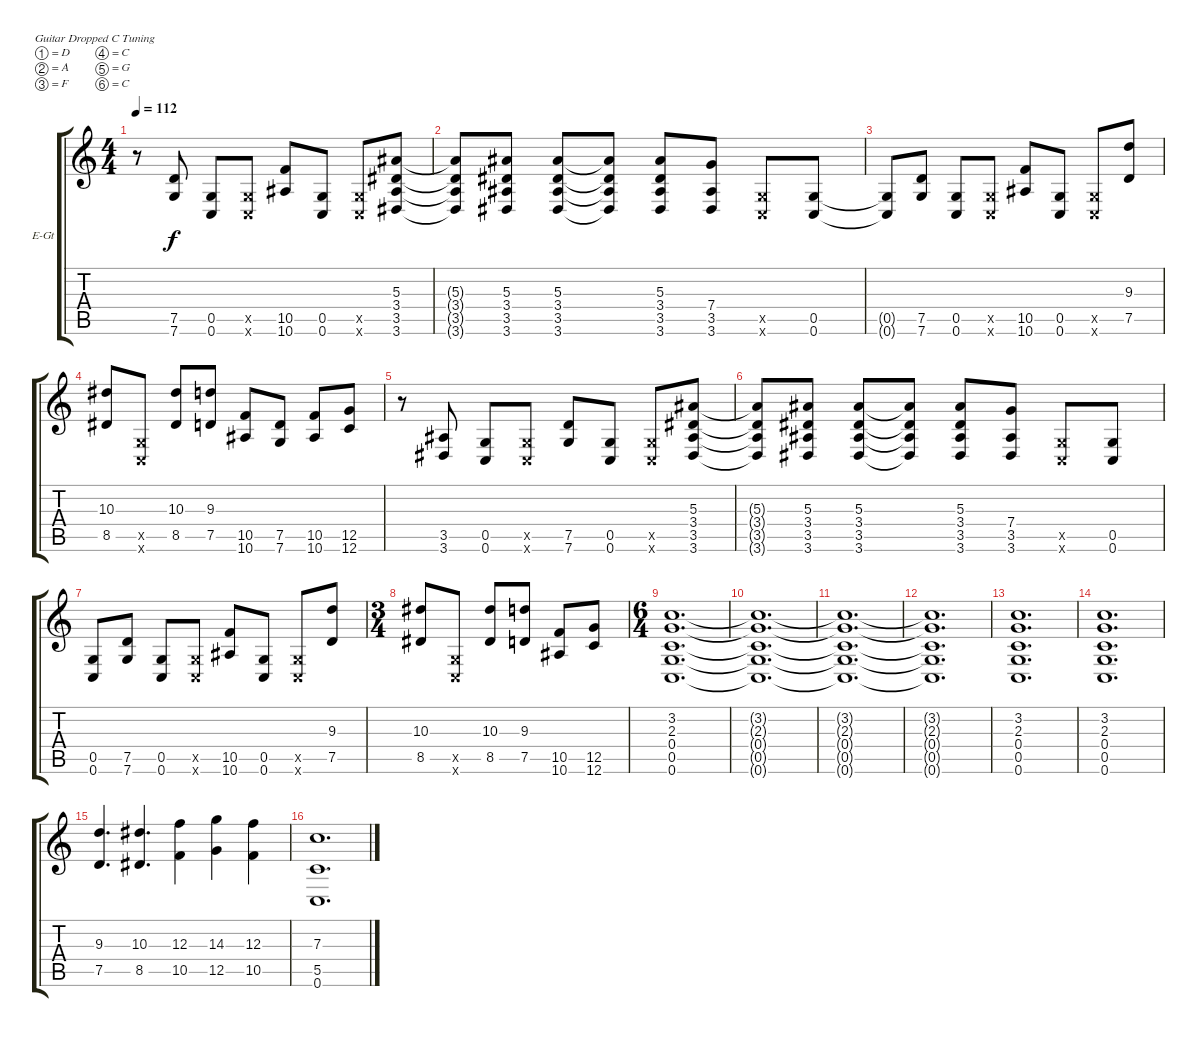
\defaultSystemsLayout 4
\bracketExtendMode groupsimilarinstruments
\firstSystemTrackNameOrientation horizontal
\otherSystemsTrackNameOrientation horizontal
\track ("Kaleb - Rhythm" "E-Gt") {instrument distortionguitar}
\staff {score tabs}
\tuning (D4 A3 F3 C3 G2 C2)
\ts (4 4)
\tempo 112
\clef g2
\ks c
r.8{dy f} (7.6 7.5).8 (0.6 0.5).8 (0.5{x} 0.6{x}).8 (10.6 10.5).8 (0.5 0.6).8 (0.6{x} 0.5{x}).8 (3.6 3.5 3.4 5.3).8 |
(3.6{t} 3.5{t} 3.4{t} 5.3{t}).8 (3.6 3.5 3.4 5.3).8 (5.3 3.4 3.5 3.6).8 (5.3{t} 3.4{t} 3.5{t} 3.6{t}).8 (5.3 3.4 3.5 3.6).8 (7.4 3.6 3.5).8 (0.6{x} 0.5{x}).8 (0.5 0.6).8 |
(0.5{t} 0.6{t}).8 (7.6 7.5).8 (0.5 0.6).8 (0.6{x} 0.5{x}).8 (10.5 10.6).8 (0.6 0.5).8 (0.5{x} 0.6{x}).8 (7.5 9.3).8 |
(8.5 10.3).8 (0.6{x} 0.5{x}).8 (8.5 10.3).8 (7.5 9.3).8 (10.6 10.5).8 (7.5 7.6).8 (10.6 10.5).8 (12.5 12.6).8 |
r.8 (3.6 3.5).8 (0.6 0.5).8 (0.5{x} 0.6{x}).8 (7.6 7.5).8 (0.5 0.6).8 (0.6{x} 0.5{x}).8 (3.6 3.5 3.4 5.3).8 |
(3.6{t} 3.5{t} 3.4{t} 5.3{t}).8 (3.6 3.5 3.4 5.3).8 (5.3 3.4 3.5 3.6).8 (5.3{t} 3.4{t} 3.5{t} 3.6{t}).8 (5.3 3.4 3.5 3.6).8 (7.4 3.6 3.5).8 (0.6{x} 0.5{x}).8 (0.5 0.6).8 |
(0.5 0.6).8 (7.6 7.5).8 (0.5 0.6).8 (0.6{x} 0.5{x}).8 (10.5 10.6).8 (0.6 0.5).8 (0.5{x} 0.6{x}).8 (7.5 9.3).8 |
\ts (3 4)
(8.5 10.3).8 (0.6{x} 0.5{x}).8 (8.5 10.3).8 (7.5 9.3).8 (10.6 10.5).8 (12.5 12.6).8 |
\ts (6 4)
(3.2 2.3 0.4 0.5 0.6).1{d} |
(3.2{t} 2.3{t} 0.4{t} 0.5{t} 0.6{t}).1{d} |
(3.2{t} 2.3{t} 0.4{t} 0.5{t} 0.6{t}).1{d} |
(3.2{t} 2.3{t} 0.4{t} 0.5{t} 0.6{t}).1{d} |
(3.2 2.3 0.4 0.5 0.6).1{d} |
(3.2 2.3 0.4 0.5 0.6).1{d} |
(7.5 9.3).4{d} (8.5 10.3).4{d} (10.5 12.3).4 (12.5 14.3).4 (10.5 12.3).4 |
(5.5 7.3 0.6).1{d}
